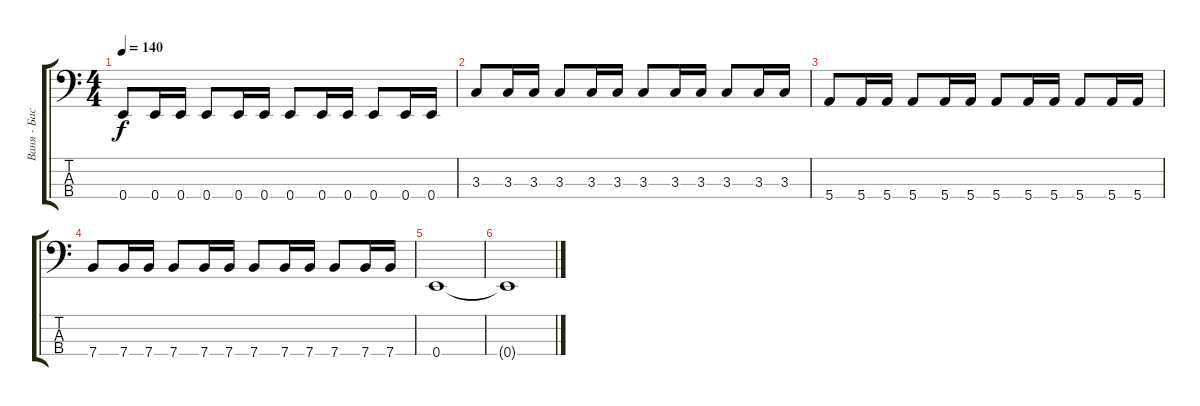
\track ("Ваня - Бас" "Ваня - Бас") {instrument electricbasspick}
\staff {score tabs}
\tuning (G2 D2 A1 E1) {hide}
\ts (4 4)
\tempo 140
\clef f4
\ks c
0.4.8{dy f} 0.4.16 0.4.16 0.4.8 0.4.16 0.4.16 0.4.8 0.4.16 0.4.16 0.4.8 0.4.16 0.4.16 |
3.3.8 3.3.16 3.3.16 3.3.8 3.3.16 3.3.16 3.3.8 3.3.16 3.3.16 3.3.8 3.3.16 3.3.16 |
5.4.8 5.4.16 5.4.16 5.4.8 5.4.16 5.4.16 5.4.8 5.4.16 5.4.16 5.4.8 5.4.16 5.4.16 |
7.4.8 7.4.16 7.4.16 7.4.8 7.4.16 7.4.16 7.4.8 7.4.16 7.4.16 7.4.8 7.4.16 7.4.16 |
0.4.1 |
0.4{t}.1
